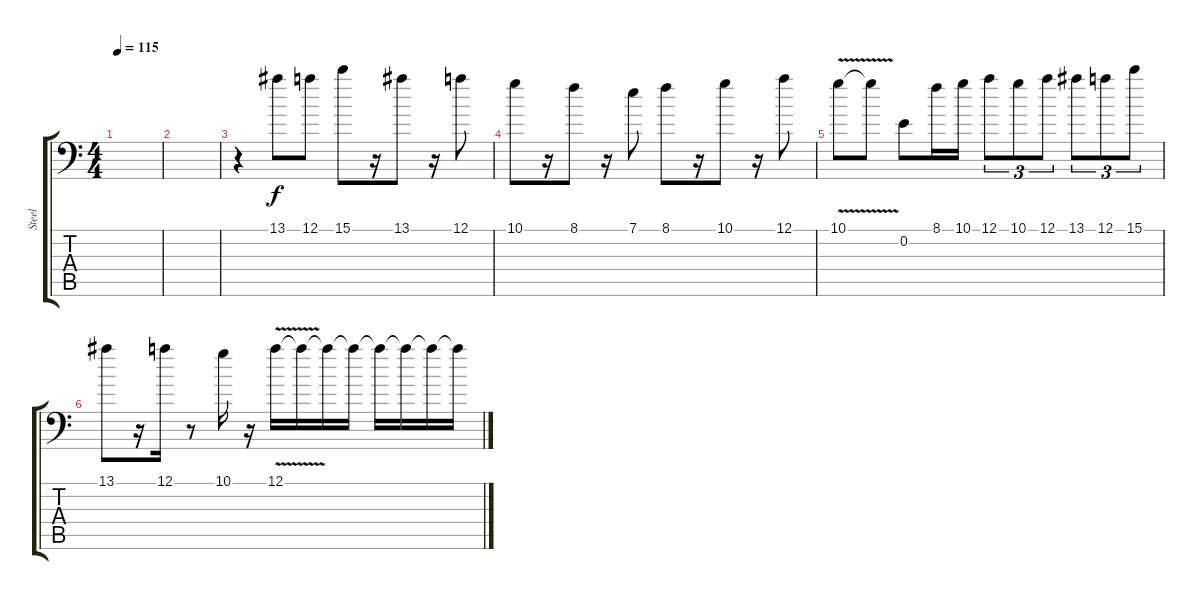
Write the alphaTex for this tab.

\track ("Steel" "Steel") {instrument acousticguitarsteel}
\staff {score tabs}
\tuning (A3 E3 C3 G2 D2 G1) {hide}
\ts (4 4)
\tempo 115
\clef f4
\ks c
|
|
r.4 13.1.8 12.1.8 15.1.8 r.16 13.1.8 r.16 12.1.8 |
10.1.8 r.16 8.1.8 r.16 7.1.8 8.1.8 r.16 10.1.8 r.16 12.1.8 |
10.1{v}.8 10.1{t}.8 0.2.8 8.1.16 10.1.16 12.1.8{tu (3 2)} 10.1.8{tu (3 2)} 12.1.8{tu (3 2)} 13.1.8{tu (3 2)} 12.1.8{tu (3 2)} 15.1.8{tu (3 2)} |
13.1.8 r.16 12.1.16 r.8 10.1.16 r.16 12.1{v}.16 12.1{t}.16 12.1{t}.16 12.1{t}.16 12.1{t}.16 12.1{t}.16 12.1{t}.16 12.1{t}.16
